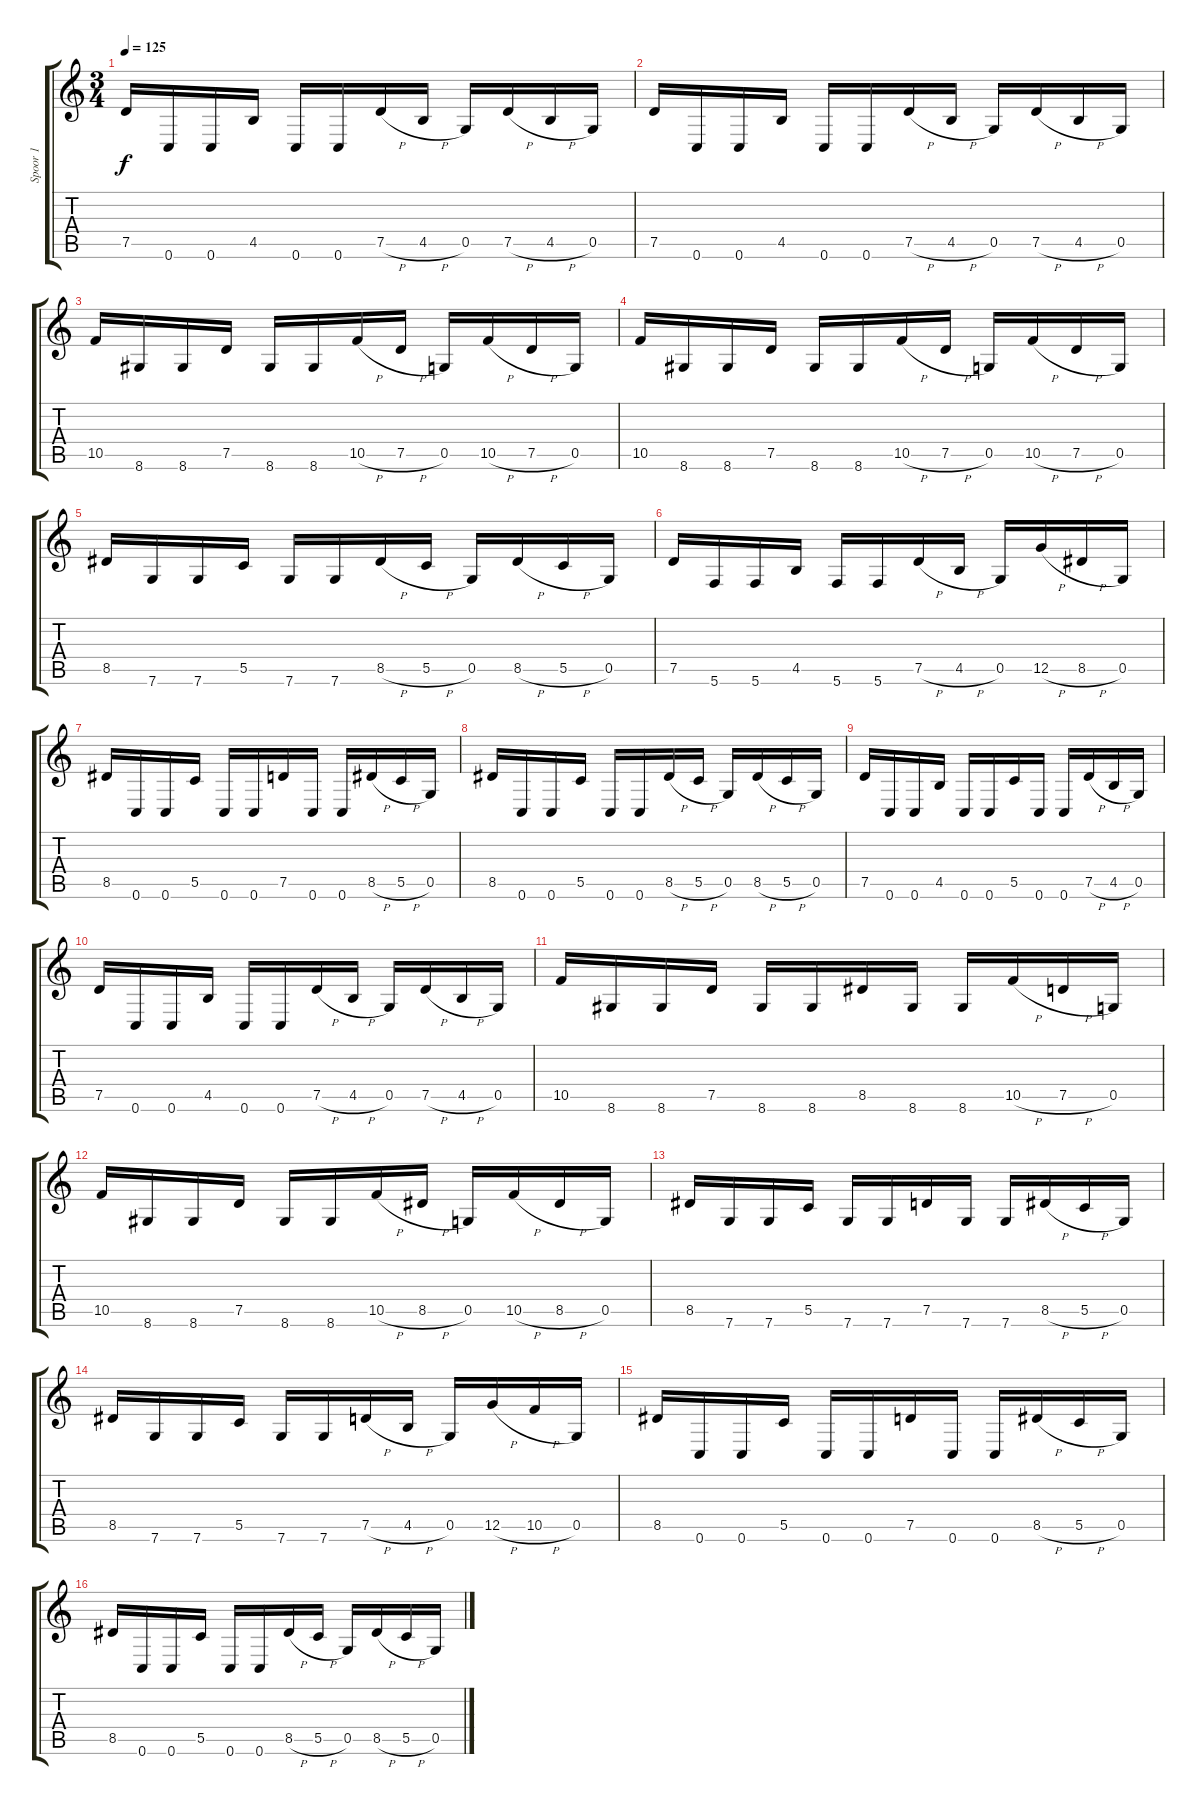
\track ("Spoor 1" "Spoor 1") {instrument distortionguitar}
\staff {score tabs}
\tuning (D4 A3 F3 C3 G2 C2) {hide}
\ts (3 4)
\tempo 125
\clef g2
\ks c
7.5.16{dy f} 0.6.16 0.6.16 4.5.16 0.6.16 0.6.16 7.5{h}.16 4.5{h}.16 0.5.16 7.5{h}.16 4.5{h}.16 0.5.16 |
7.5.16 0.6.16 0.6.16 4.5.16 0.6.16 0.6.16 7.5{h}.16 4.5{h}.16 0.5.16 7.5{h}.16 4.5{h}.16 0.5.16 |
10.5.16 8.6.16 8.6.16 7.5.16 8.6.16 8.6.16 10.5{h}.16 7.5{h}.16 0.5.16 10.5{h}.16 7.5{h}.16 0.5.16 |
10.5.16 8.6.16 8.6.16 7.5.16 8.6.16 8.6.16 10.5{h}.16 7.5{h}.16 0.5.16 10.5{h}.16 7.5{h}.16 0.5.16 |
8.5.16 7.6.16 7.6.16 5.5.16 7.6.16 7.6.16 8.5{h}.16 5.5{h}.16 0.5.16 8.5{h}.16 5.5{h}.16 0.5.16 |
7.5.16 5.6.16 5.6.16 4.5.16 5.6.16 5.6.16 7.5{h}.16 4.5{h}.16 0.5.16 12.5{h}.16 8.5{h}.16 0.5.16 |
8.5.16 0.6.16 0.6.16 5.5.16 0.6.16 0.6.16 7.5.16 0.6.16 0.6.16 8.5{h}.16 5.5{h}.16 0.5.16 |
8.5.16 0.6.16 0.6.16 5.5.16 0.6.16 0.6.16 8.5{h}.16 5.5{h}.16 0.5.16 8.5{h}.16 5.5{h}.16 0.5.16 |
7.5.16 0.6.16 0.6.16 4.5.16 0.6.16 0.6.16 5.5.16 0.6.16 0.6.16 7.5{h}.16 4.5{h}.16 0.5.16 |
7.5.16 0.6.16 0.6.16 4.5.16 0.6.16 0.6.16 7.5{h}.16 4.5{h}.16 0.5.16 7.5{h}.16 4.5{h}.16 0.5.16 |
10.5.16 8.6.16 8.6.16 7.5.16 8.6.16 8.6.16 8.5.16 8.6.16 8.6.16 10.5{h}.16 7.5{h}.16 0.5.16 |
10.5.16 8.6.16 8.6.16 7.5.16 8.6.16 8.6.16 10.5{h}.16 8.5{h}.16 0.5.16 10.5{h}.16 8.5{h}.16 0.5.16 |
8.5.16 7.6.16 7.6.16 5.5.16 7.6.16 7.6.16 7.5.16 7.6.16 7.6.16 8.5{h}.16 5.5{h}.16 0.5.16 |
8.5.16 7.6.16 7.6.16 5.5.16 7.6.16 7.6.16 7.5{h}.16 4.5{h}.16 0.5.16 12.5{h}.16 10.5{h}.16 0.5.16 |
8.5.16 0.6.16 0.6.16 5.5.16 0.6.16 0.6.16 7.5.16 0.6.16 0.6.16 8.5{h}.16 5.5{h}.16 0.5.16 |
8.5.16 0.6.16 0.6.16 5.5.16 0.6.16 0.6.16 8.5{h}.16 5.5{h}.16 0.5.16 8.5{h}.16 5.5{h}.16 0.5.16
